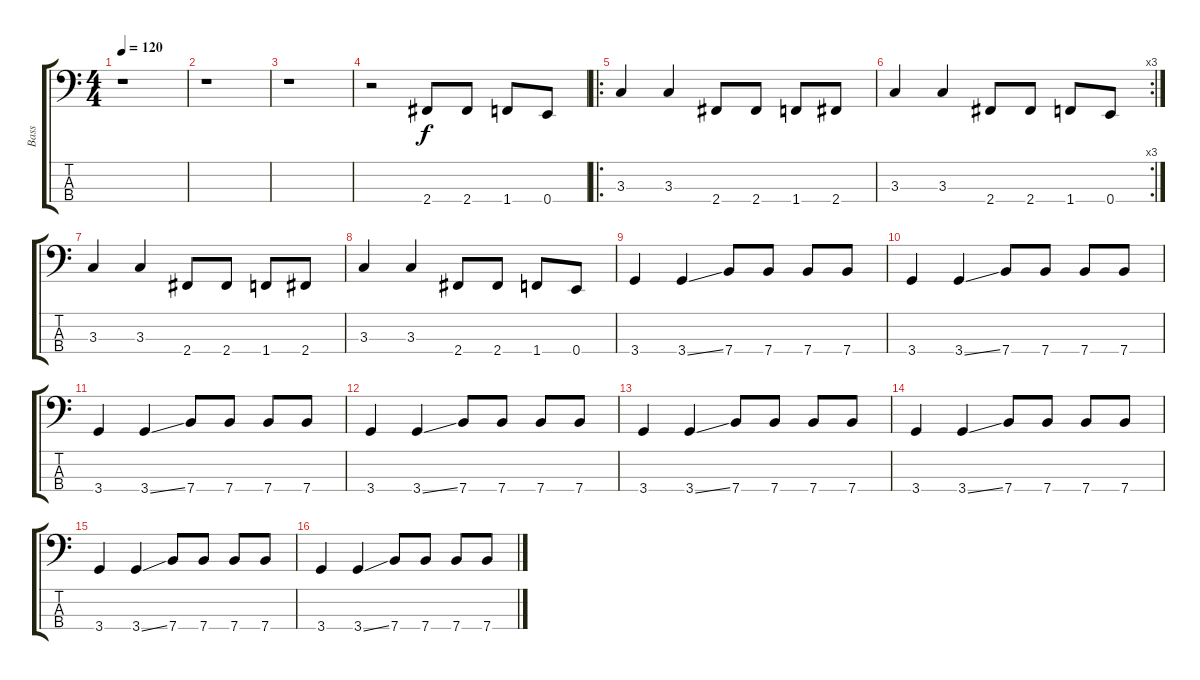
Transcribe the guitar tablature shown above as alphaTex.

\track ("Bass" "Bass") {instrument electricbassfinger}
\staff {score tabs}
\tuning (G2 D2 A1 E1) {hide}
\ts (4 4)
\tempo 120
\clef f4
\ks c
r.1{dy f instrument electricbassfinger} |
r.1 |
r.1 |
r.2 2.4.8 2.4.8 1.4.8 0.4.8 |
\ro
3.3.4 3.3.4 2.4.8 2.4.8 1.4.8 2.4.8 |
\rc 3
3.3.4 3.3.4 2.4.8 2.4.8 1.4.8 0.4.8 |
3.3.4 3.3.4 2.4.8 2.4.8 1.4.8 2.4.8 |
3.3.4 3.3.4 2.4.8 2.4.8 1.4.8 0.4.8 |
3.4.4 3.4{ss}.4 7.4.8 7.4.8 7.4.8 7.4.8 |
3.4.4 3.4{ss}.4 7.4.8 7.4.8 7.4.8 7.4.8 |
3.4.4 3.4{ss}.4 7.4.8 7.4.8 7.4.8 7.4.8 |
3.4.4 3.4{ss}.4 7.4.8 7.4.8 7.4.8 7.4.8 |
3.4.4 3.4{ss}.4 7.4.8 7.4.8 7.4.8 7.4.8 |
3.4.4 3.4{ss}.4 7.4.8 7.4.8 7.4.8 7.4.8 |
3.4.4 3.4{ss}.4 7.4.8 7.4.8 7.4.8 7.4.8 |
3.4.4 3.4{ss}.4 7.4.8 7.4.8 7.4.8 7.4.8
